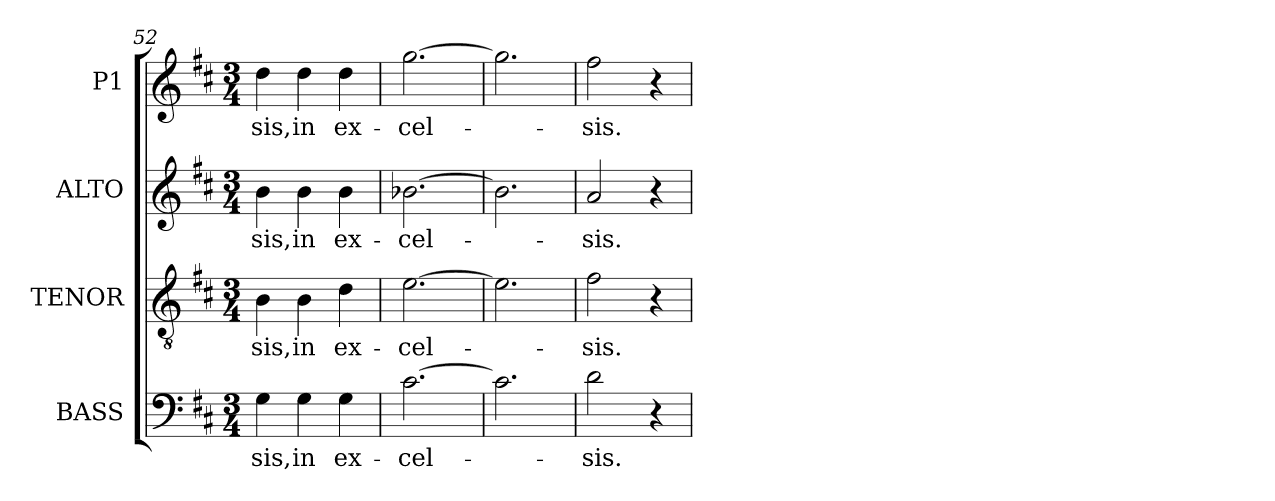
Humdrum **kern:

**kern	**text	**kern	**text	**kern	**text	**kern	**text
*part4	*part4	*part3	*part3	*part2	*part2	*part1	*part1
*staff4	*staff4	*staff3	*staff3	*staff2	*staff2	*staff1	*staff1
*I"BASS	*	*I"TENOR	*	*I"ALTO	*	*I"P1	*
*clefF4	*	*clefGv2	*	*clefG2	*	*clefG2	*
*	*	*ITrd7c12	*	*	*	*	*
*k[f#c#]	*	*k[f#c#]	*	*k[f#c#]	*	*k[f#c#]	*
*D:	*	*D:	*	*D:	*	*D:	*
*M3/4	*	*M3/4	*	*M3/4	*	*M3/4	*
=52	=52	=52	=52	=52	=52	=52	=52
!	!LO:LY:b:color=#000000	!	!	!	!	!	!
!	!	!	!LO:LY:b:color=#000000	!	!	!	!
!	!	!	!	!	!LO:LY:b:color=#000000	!	!
!	!	!	!	!	!	!	!LO:LY:b:color=#000000
4Gi\	-sis,	4BBi\	-sis,	4bi\	-sis,	4ddi\	-sis,
!	!LO:LY:b:color=#000000	!	!	!	!	!	!
!	!	!	!LO:LY:b:color=#000000	!	!	!	!
!	!	!	!	!	!LO:LY:b:color=#000000	!	!
!	!	!	!	!	!	!	!LO:LY:b:color=#000000
4Gi\	in	4BBi\	in	4bi\	in	4ddi\	in
!	!LO:LY:b:color=#000000	!	!	!	!	!	!
!	!	!	!LO:LY:b:color=#000000	!	!	!	!
!	!	!	!	!	!LO:LY:b:color=#000000	!	!
!	!	!	!	!	!	!	!LO:LY:b:color=#000000
4Gi\	ex-	4Di\	ex-	4bi\	ex-	4ddi\	ex-
=53	=53	=53	=53	=53	=53	=53	=53
!	!LO:LY:b:color=#000000	!	!	!	!	!	!
!	!	!	!LO:LY:b:color=#000000	!	!	!	!
!	!	!	!	!	!LO:LY:b:color=#000000	!	!
!	!	!	!	!	!	!	!LO:LY:b:color=#000000
[2.c#i\	-cel-	[2.Ei\	-cel-	[2.b-Xi\	-cel-	[2.ggi\	-cel-
=54	=54	=54	=54	=54	=54	=54	=54
2.c#i\]	.	2.Ei\]	.	2.b-i\]	.	2.ggi\]	.
=55	=55	=55	=55	=55	=55	=55	=55
!	!LO:LY:b:color=#000000	!	!	!	!	!	!
!	!	!	!LO:LY:b:color=#000000	!	!	!	!
!	!	!	!	!	!LO:LY:b:color=#000000	!	!
!	!	!	!	!	!	!	!LO:LY:b:color=#000000
2di\	-sis.	2F#i\	-sis.	2ai/	-sis.	2ff#i\	-sis.
4r	.	4r	.	4r	.	4r	.
=	=	=	=	=	=	=	=
*-	*-	*-	*-	*-	*-	*-	*-
